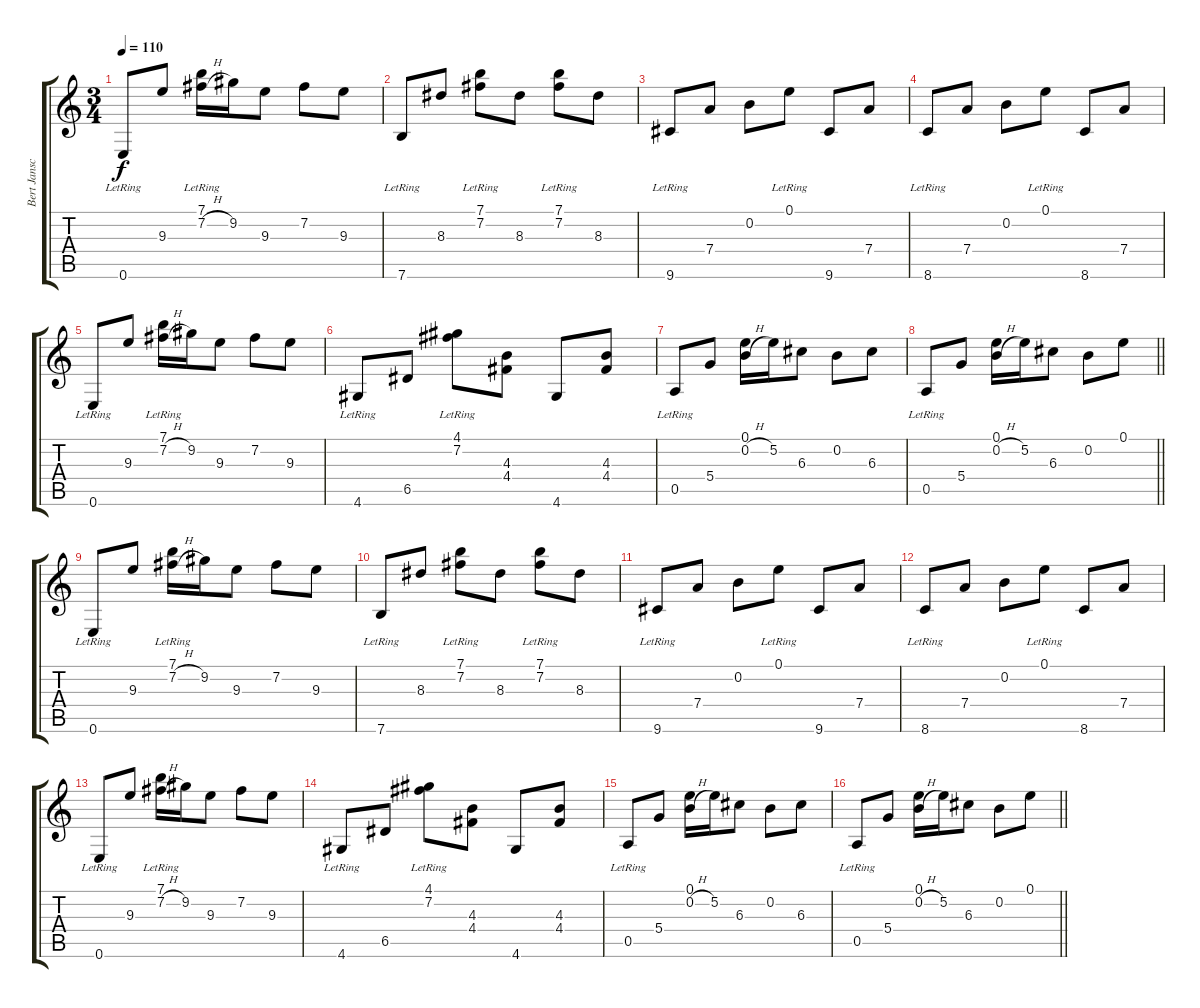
\track ("Bert Jansch" "Bert Jansc") {instrument acousticguitarsteel}
\staff {score tabs}
\tuning (E4 B3 G3 D3 A2 E2) {hide}
\ts (3 4)
\tempo 110
\clef g2
\ks c
0.6{lr}.8{dy f} 9.3.8 (7.1{lr} 7.2{h}).16 9.2.16 9.3.8 7.2.8 9.3.8 |
7.6{lr}.8 8.3.8 (7.1{lr} 7.2).8 8.3.8 (7.1{lr} 7.2).8 8.3.8 |
9.6{lr}.8 7.4.8 0.2.8 0.1{lr}.8 9.6.8 7.4.8 |
8.6{lr}.8 7.4.8 0.2.8 0.1{lr}.8 8.6.8 7.4.8 |
0.6{lr}.8 9.3.8 (7.1{lr} 7.2{h}).16 9.2.16 9.3.8 7.2.8 9.3.8 |
4.6{lr}.8 6.5.8 (4.1{lr} 7.2).8 (4.3 4.4).8 4.6.8 (4.3 4.4).8 |
0.5{lr}.8 5.4.8 (0.1 0.2{h}).16 5.2.16 6.3.8 0.2.8 6.3.8 |
\barLineRight lightlight
0.5{lr}.8 5.4.8 (0.1 0.2{h}).16 5.2.16 6.3.8 0.2.8 0.1.8 |
0.6{lr}.8 9.3.8 (7.1{lr} 7.2{h}).16 9.2.16 9.3.8 7.2.8 9.3.8 |
7.6{lr}.8 8.3.8 (7.1{lr} 7.2).8 8.3.8 (7.1{lr} 7.2).8 8.3.8 |
9.6{lr}.8 7.4.8 0.2.8 0.1{lr}.8 9.6.8 7.4.8 |
8.6{lr}.8 7.4.8 0.2.8 0.1{lr}.8 8.6.8 7.4.8 |
0.6{lr}.8 9.3.8 (7.1{lr} 7.2{h}).16 9.2.16 9.3.8 7.2.8 9.3.8 |
4.6{lr}.8 6.5.8 (4.1{lr} 7.2).8 (4.3 4.4).8 4.6.8 (4.3 4.4).8 |
0.5{lr}.8 5.4.8 (0.1 0.2{h}).16 5.2.16 6.3.8 0.2.8 6.3.8 |
\barLineRight lightlight
0.5{lr}.8 5.4.8 (0.1 0.2{h}).16 5.2.16 6.3.8 0.2.8 0.1.8
